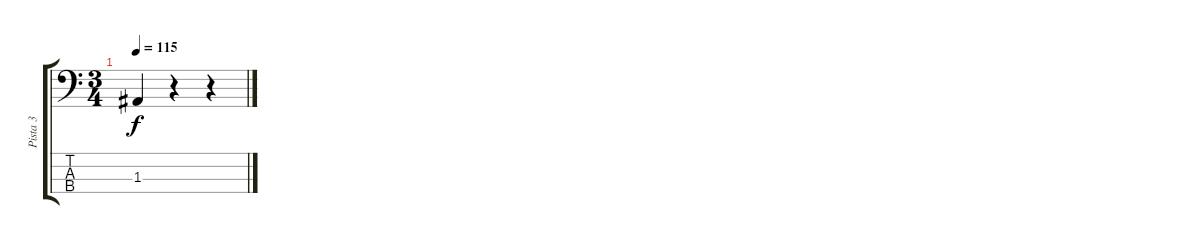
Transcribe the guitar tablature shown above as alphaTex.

\track ("Pista 3" "Pista 3") {instrument acousticbass}
\staff {score tabs}
\tuning (G2 D2 A1 E1) {hide}
\ts (3 4)
\tempo 115
\clef f4
\ks c
1.3.4{dy f} r.4 r.4
